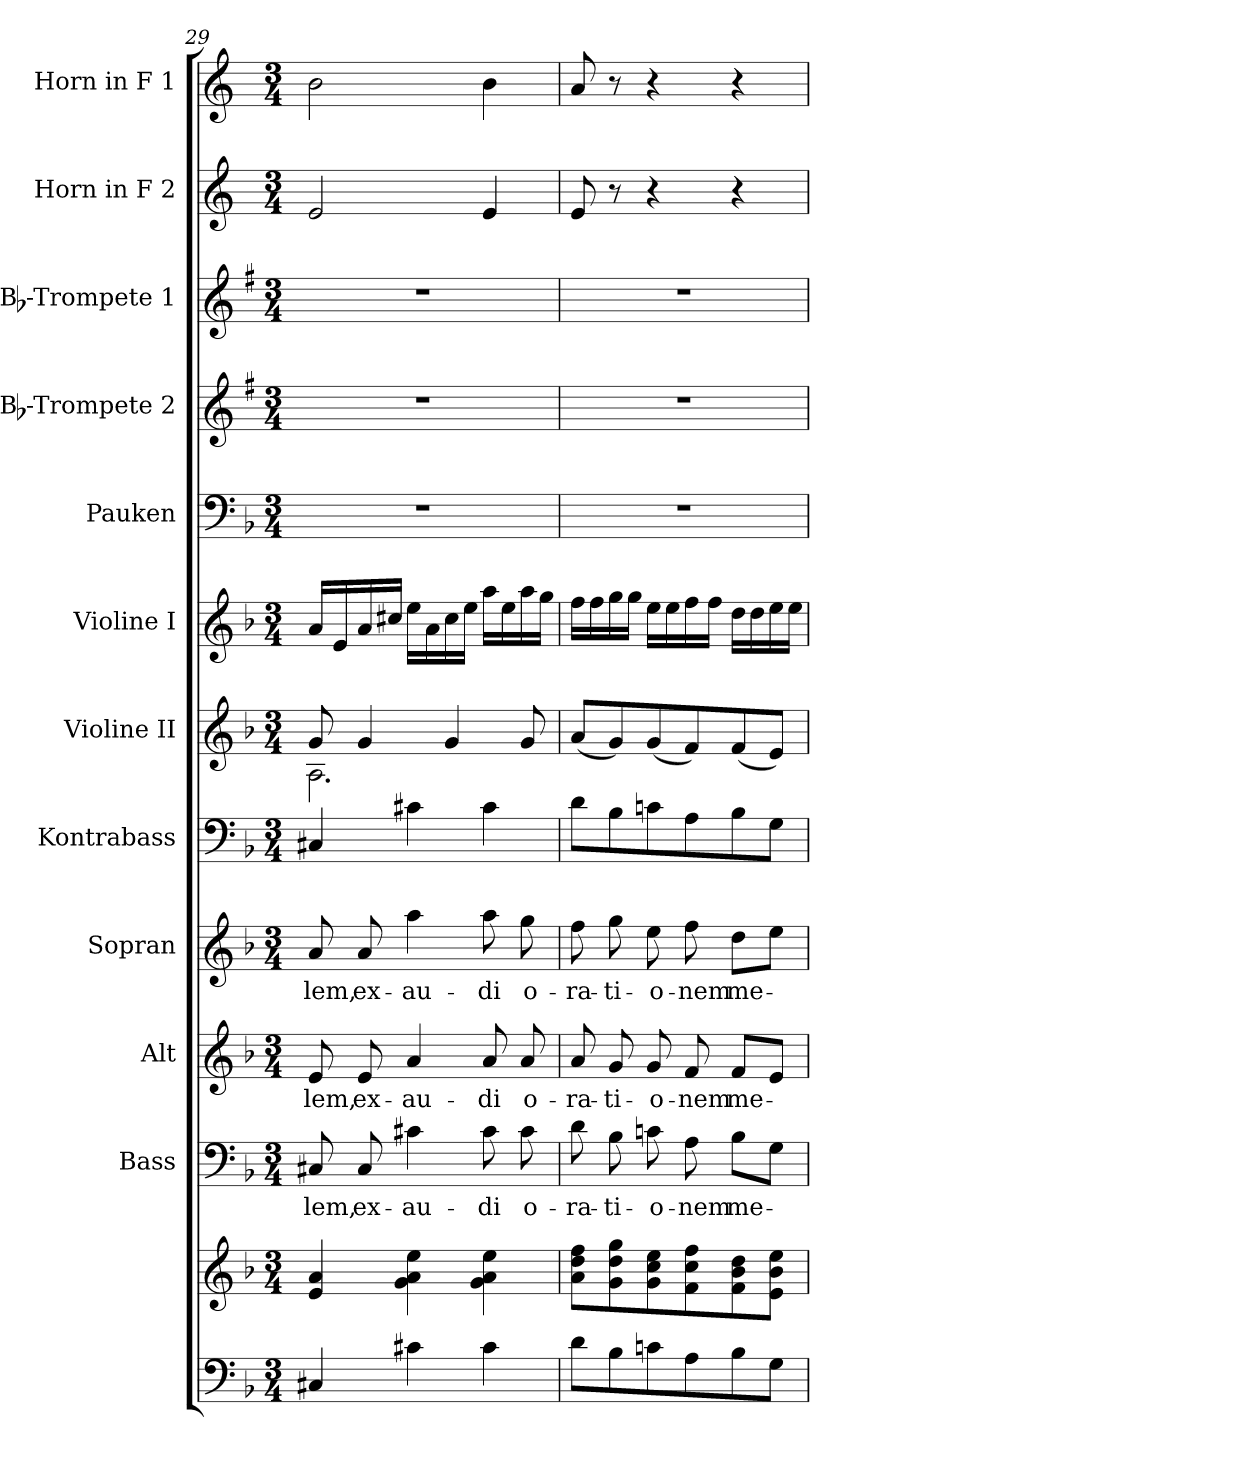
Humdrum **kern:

**kern	**kern	**kern	**text	**kern	**text	**kern	**text	**kern	**kern	**kern	**kern	**kern	**kern	**kern	**kern
*part12	*part12	*part11	*part11	*part10	*part10	*part9	*part9	*part8	*part7	*part6	*part5	*part4	*part3	*part2	*part1
*staff13	*staff12	*staff11	*staff11	*staff10	*staff10	*staff9	*staff9	*staff8	*staff7	*staff6	*staff5	*staff4	*staff3	*staff2	*staff1
*	*	*I"Bass	*	*I"Alt	*	*I"Sopran	*	*I"Kontrabass	*I"Violine II	*I"Violine I	*I"Pauken	*I"Bb-Trompete 2	*I"Bb-Trompete 1	*I"Horn in F 2	*I"Horn in F 1
*	*	*I'B.	*	*I'A.	*	*I'S.	*	*I'Kb.	*I'Vl. II	*I'Vl. I	*I'Pk.	*I'Bb Trp. 2	*I'Bb Trp. 1	*	*
*clefF4	*clefG2	*clefF4	*	*clefG2	*	*clefG2	*	*clefF4	*clefG2	*clefG2	*clefF4	*clefG2	*clefG2	*clefG2	*clefG2
*	*	*	*	*	*	*	*	*ITrd7c12	*	*	*	*ITrd1c2	*ITrd1c2	*ITrd4c7	*ITrd4c7
*k[b-]	*k[b-]	*k[b-]	*	*k[b-]	*	*k[b-]	*	*k[b-]	*k[b-]	*k[b-]	*k[b-]	*k[b-]	*k[b-]	*k[b-]	*k[b-]
*F:	*F:	*F:	*	*F:	*	*F:	*	*F:	*F:	*F:	*F:	*F:	*F:	*F:	*F:
*M3/4	*M3/4	*M3/4	*	*M3/4	*	*M3/4	*	*M3/4	*M3/4	*M3/4	*M3/4	*M3/4	*M3/4	*M3/4	*M3/4
=29	=29	=29	=29	=29	=29	=29	=29	=29	=29	=29	=29	=29	=29	=29	=29
!	!	!	!LO:LY:b	!	!LO:LY:b	!	!LO:LY:b	!	!	!	!	!	!	!	!
*	*	*	*	*	*	*	*	*	*^	*	*	*	*	*	*
4C#X/	4e/ 4a/	8C#X/	-lem,	8e/	-lem,	8a/	-lem,	4CC#X/	8g/	2.A\	16a/LL	2.r	2.r	2.r	2A/	2e\
.	.	.	.	.	.	.	.	.	.	.	16e/	.	.	.	.	.
!	!	!	!LO:LY:b	!	!LO:LY:b	!	!LO:LY:b	!	!	!	!	!	!	!	!	!
.	.	8C#/	ex-	8e/	ex-	8a/	ex-	.	4g/	.	16a/	.	.	.	.	.
.	.	.	.	.	.	.	.	.	.	.	16cc#X/JJ	.	.	.	.	.
!	!	!	!LO:LY:b	!	!LO:LY:b	!	!LO:LY:b	!	!	!	!	!	!	!	!	!
4c#X\	4g\ 4a\ 4ee\	4c#X\	-au-	4a/	-au-	4aa\	-au-	4C#X\	.	.	16ee\LL	.	.	.	.	.
.	.	.	.	.	.	.	.	.	.	.	16a\	.	.	.	.	.
.	.	.	.	.	.	.	.	.	4g/	.	16cc#\	.	.	.	.	.
.	.	.	.	.	.	.	.	.	.	.	16ee\JJ	.	.	.	.	.
!	!	!	!LO:LY:b	!	!LO:LY:b	!	!LO:LY:b	!	!	!	!	!	!	!	!	!
4c#\	4g\ 4a\ 4ee\	8c#\	-di	8a/	-di	8aa\	-di	4C#\	.	.	16aa\LL	.	.	.	4A/	4e\
.	.	.	.	.	.	.	.	.	.	.	16ee\	.	.	.	.	.
!	!	!	!LO:LY:b	!	!LO:LY:b	!	!LO:LY:b	!	!	!	!	!	!	!	!	!
.	.	8c#\	o-	8a/	o-	8gg\	o-	.	8g/	.	16aa\	.	.	.	.	.
.	.	.	.	.	.	.	.	.	.	.	16gg\JJ	.	.	.	.	.
*	*	*	*	*	*	*	*	*	*v	*v	*	*	*	*	*	*
=30	=30	=30	=30	=30	=30	=30	=30	=30	=30	=30	=30	=30	=30	=30	=30
!	!	!	!LO:LY:b	!	!LO:LY:b	!	!LO:LY:b	!	!	!	!	!	!	!	!
8d\L	8a\ 8dd\ 8ff\L	8d\	-ra-	8a/	-ra-	8ff\	-ra-	8D\L	(<8a/L	16ff\LL	2.r	2.r	2.r	8A/	8d/
.	.	.	.	.	.	.	.	.	.	16ff\	.	.	.	.	.
!	!	!	!LO:LY:b	!	!LO:LY:b	!	!LO:LY:b	!	!	!	!	!	!	!	!
8B-\	8g\ 8dd\ 8gg\	8B-\	-ti-	8g/	-ti-	8gg\	-ti-	8BB-\	8g/)	16gg\	.	.	.	8r	8r
.	.	.	.	.	.	.	.	.	.	16gg\JJ	.	.	.	.	.
!	!	!	!LO:LY:b	!	!LO:LY:b	!	!LO:LY:b	!	!	!	!	!	!	!	!
8cn\	8g\ 8cc\ 8ee\	8cn\	-o-	8g/	-o-	8ee\	-o-	8Cn\	(<8g/	16ee\LL	.	.	.	4r	4r
.	.	.	.	.	.	.	.	.	.	16ee\	.	.	.	.	.
!	!	!	!LO:LY:b	!	!LO:LY:b	!	!LO:LY:b	!	!	!	!	!	!	!	!
8A\	8f\ 8cc\ 8ff\	8A\	-nem	8f/	-nem	8ff\	-nem	8AA\	8f/)	16ff\	.	.	.	.	.
.	.	.	.	.	.	.	.	.	.	16ff\JJ	.	.	.	.	.
!	!	!	!LO:LY:b	!	!LO:LY:b	!	!LO:LY:b	!	!	!	!	!	!	!	!
8B-\	8f\ 8b-\ 8dd\	8B-\L	me-	8f/L	me-	8dd\L	me-	8BB-\	(<8f/	16dd\LL	.	.	.	4r	4r
.	.	.	.	.	.	.	.	.	.	16dd\	.	.	.	.	.
8G\J	8e\ 8b-\ 8ee\J	8G\J	.	8e/J	.	8ee\J	.	8GG\J	8e/J)	16ee\	.	.	.	.	.
.	.	.	.	.	.	.	.	.	.	16ee\JJ	.	.	.	.	.
=	=	=	=	=	=	=	=	=	=	=	=	=	=	=	=
*-	*-	*-	*-	*-	*-	*-	*-	*-	*-	*-	*-	*-	*-	*-	*-
